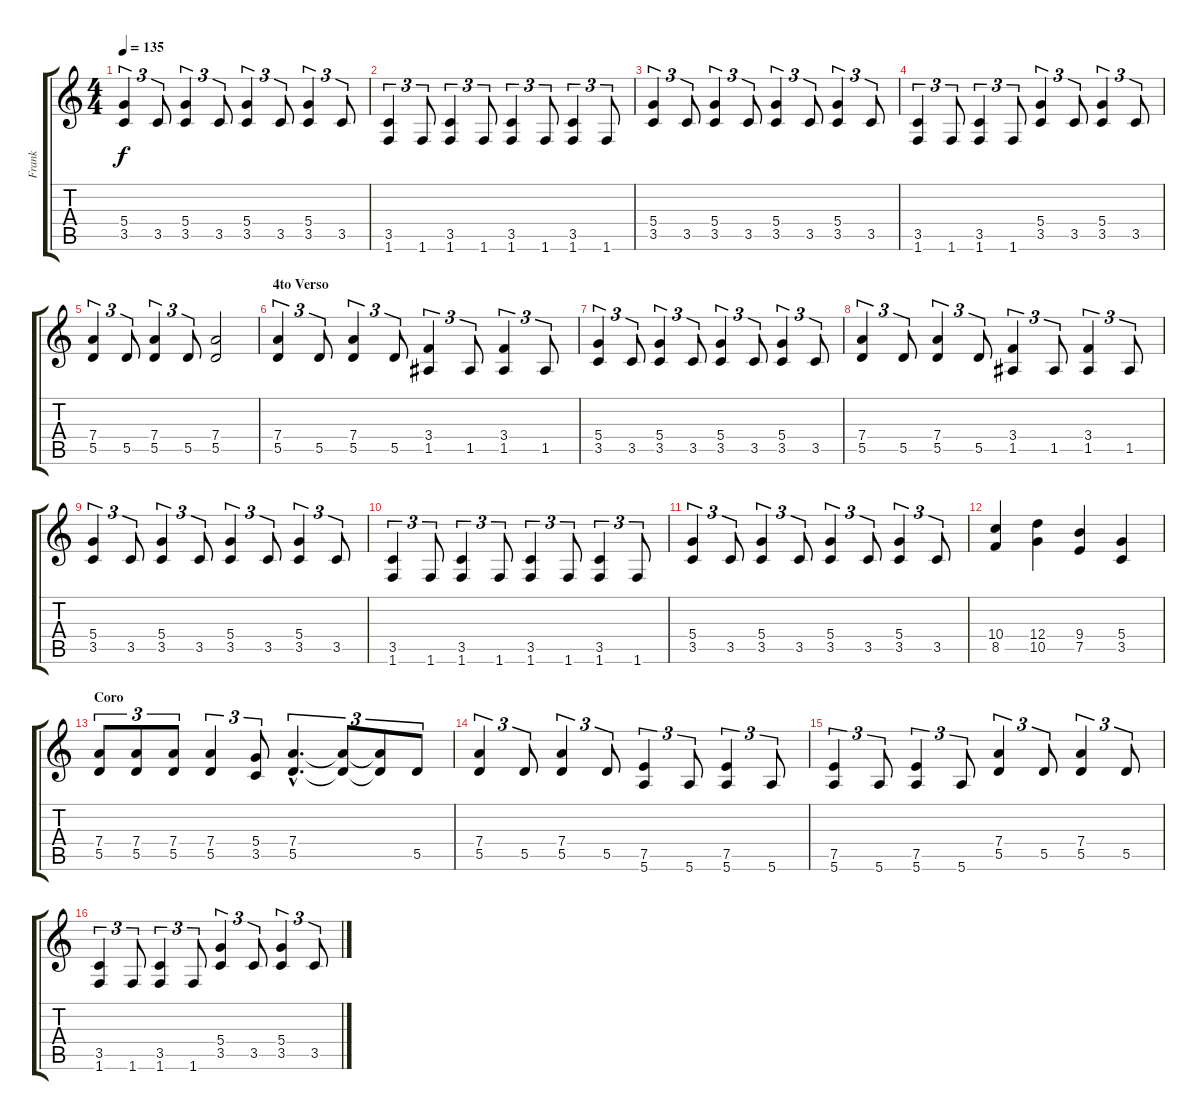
\track ("Frank" "Frank") {instrument overdrivenguitar}
\staff {score tabs}
\tuning (E4 B3 G3 D3 A2 E2) {hide}
\ts (4 4)
\tempo 135
\clef g2
\ks c
(5.4 3.5).4{tu (3 2) dy f} 3.5.8{tu (3 2)} (5.4 3.5).4{tu (3 2)} 3.5.8{tu (3 2)} (5.4 3.5).4{tu (3 2)} 3.5.8{tu (3 2)} (5.4 3.5).4{tu (3 2)} 3.5.8{tu (3 2)} |
(3.5 1.6).4{tu (3 2)} 1.6.8{tu (3 2)} (3.5 1.6).4{tu (3 2)} 1.6.8{tu (3 2)} (3.5 1.6).4{tu (3 2)} 1.6.8{tu (3 2)} (3.5 1.6).4{tu (3 2)} 1.6.8{tu (3 2)} |
(5.4 3.5).4{tu (3 2)} 3.5.8{tu (3 2)} (5.4 3.5).4{tu (3 2)} 3.5.8{tu (3 2)} (5.4 3.5).4{tu (3 2)} 3.5.8{tu (3 2)} (5.4 3.5).4{tu (3 2)} 3.5.8{tu (3 2)} |
(3.5 1.6).4{tu (3 2)} 1.6.8{tu (3 2)} (3.5 1.6).4{tu (3 2)} 1.6.8{tu (3 2)} (5.4 3.5).4{tu (3 2)} 3.5.8{tu (3 2)} (5.4 3.5).4{tu (3 2)} 3.5.8{tu (3 2)} |
(7.4 5.5).4{tu (3 2)} 5.5.8{tu (3 2)} (7.4 5.5).4{tu (3 2)} 5.5.8{tu (3 2)} (7.4 5.5).2 |
\section ("" "4to Verso")
(7.4 5.5).4{tu (3 2)} 5.5.8{tu (3 2)} (7.4 5.5).4{tu (3 2)} 5.5.8{tu (3 2)} (3.4 1.5).4{tu (3 2)} 1.5.8{tu (3 2)} (3.4 1.5).4{tu (3 2)} 1.5.8{tu (3 2)} |
(5.4 3.5).4{tu (3 2)} 3.5.8{tu (3 2)} (5.4 3.5).4{tu (3 2)} 3.5.8{tu (3 2)} (5.4 3.5).4{tu (3 2)} 3.5.8{tu (3 2)} (5.4 3.5).4{tu (3 2)} 3.5.8{tu (3 2)} |
(7.4 5.5).4{tu (3 2)} 5.5.8{tu (3 2)} (7.4 5.5).4{tu (3 2)} 5.5.8{tu (3 2)} (3.4 1.5).4{tu (3 2)} 1.5.8{tu (3 2)} (3.4 1.5).4{tu (3 2)} 1.5.8{tu (3 2)} |
(5.4 3.5).4{tu (3 2)} 3.5.8{tu (3 2)} (5.4 3.5).4{tu (3 2)} 3.5.8{tu (3 2)} (5.4 3.5).4{tu (3 2)} 3.5.8{tu (3 2)} (5.4 3.5).4{tu (3 2)} 3.5.8{tu (3 2)} |
(3.5 1.6).4{tu (3 2)} 1.6.8{tu (3 2)} (3.5 1.6).4{tu (3 2)} 1.6.8{tu (3 2)} (3.5 1.6).4{tu (3 2)} 1.6.8{tu (3 2)} (3.5 1.6).4{tu (3 2)} 1.6.8{tu (3 2)} |
(5.4 3.5).4{tu (3 2)} 3.5.8{tu (3 2)} (5.4 3.5).4{tu (3 2)} 3.5.8{tu (3 2)} (5.4 3.5).4{tu (3 2)} 3.5.8{tu (3 2)} (5.4 3.5).4{tu (3 2)} 3.5.8{tu (3 2)} |
(10.4 8.5).4 (12.4 10.5).4 (9.4 7.5).4 (5.4 3.5).4 |
\section ("" "Coro")
(7.4 5.5).8{tu (3 2)} (7.4 5.5).8{tu (3 2)} (7.4 5.5).8{tu (3 2)} (7.4 5.5).4{tu (3 2)} (5.4 3.5).8{tu (3 2)} (7.4{hac} 5.5{hac}).4{d tu (3 2)} (7.4{t} 5.5{t}).8{tu (3 2)} (7.4{t} 5.5{t}).8{tu (3 2)} 5.5.8{tu (3 2)} |
(7.4 5.5).4{tu (3 2)} 5.5.8{tu (3 2)} (7.4 5.5).4{tu (3 2)} 5.5.8{tu (3 2)} (7.5 5.6).4{tu (3 2)} 5.6.8{tu (3 2)} (7.5 5.6).4{tu (3 2)} 5.6.8{tu (3 2)} |
(7.5 5.6).4{tu (3 2)} 5.6.8{tu (3 2)} (7.5 5.6).4{tu (3 2)} 5.6.8{tu (3 2)} (7.4 5.5).4{tu (3 2)} 5.5.8{tu (3 2)} (7.4 5.5).4{tu (3 2)} 5.5.8{tu (3 2)} |
(3.5 1.6).4{tu (3 2)} 1.6.8{tu (3 2)} (3.5 1.6).4{tu (3 2)} 1.6.8{tu (3 2)} (5.4 3.5).4{tu (3 2)} 3.5.8{tu (3 2)} (5.4 3.5).4{tu (3 2)} 3.5.8{tu (3 2)}
